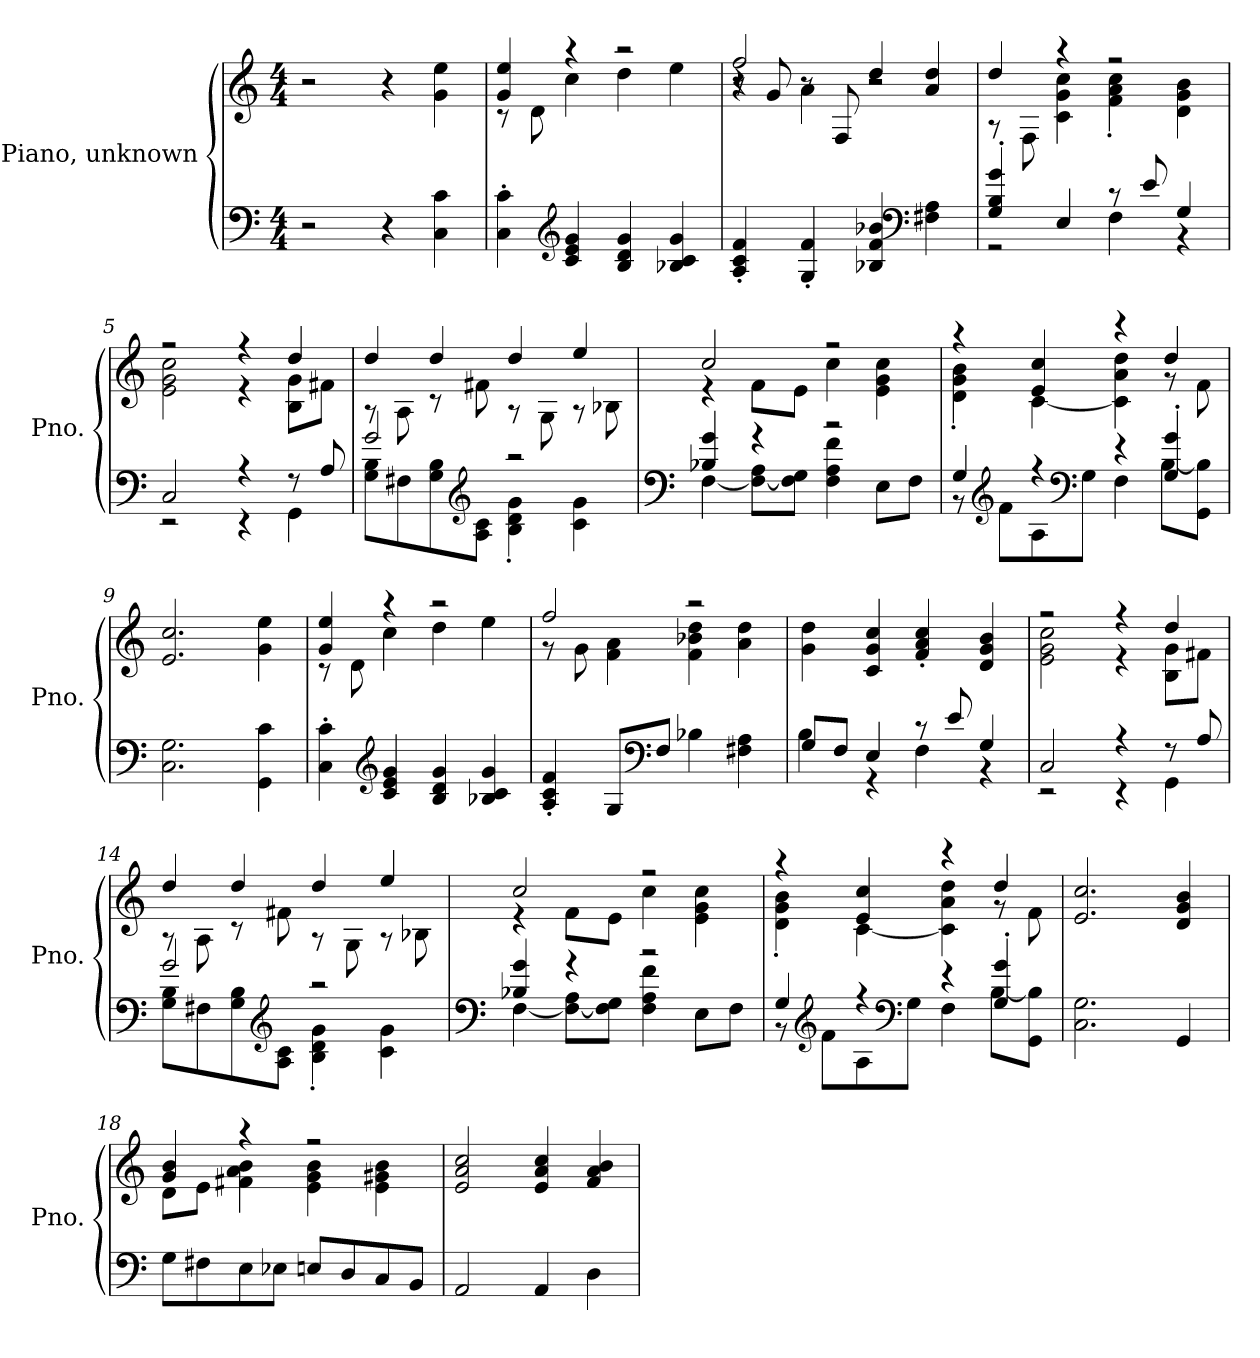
**kern	**kern
*part1	*part1
*staff2	*staff1
*I"Piano, unknown	*
*I'Pno.	*
*clefF4	*clefG2
*k[]	*k[]
*M4/4	*M4/4
*MM120	*MM120
=1	=1
2r	2r
4r	4r
4C\ 4c\	4g\ 4ee\
=2	=2
*	*^
4C\' 4c\'	4g/ 4ee/	8r
.	.	8d\
*clefG2	*	*
4c/ 4e/ 4g/	4r	4cc\
4B/ 4d/ 4g/	2r	4dd\
4B-X/ 4c/ 4g/	.	4ee\
=3	=3	=3
*	*	*^
4A/' 4c/' 4f/'	2ff/	4r	8r
.	.	.	8g/
4G/' 4f/'	.	4a\	8r
.	.	.	8F/
4B-X/ 4f/ 4b-X/	2r	2r	4dd/
*clefF4	*	*	*
4F#X\ 4A\	.	.	4a/ 4dd/
*	*	*v	*v
=4	=4	=4
*^	*	*
4G/' 4B/' 4g/'	2r	4dd/	8r
.	.	.	8F\
4E/	.	4r	4c\ 4g\ 4cc\
8r	4F\	2r	4f\' 4a\' 4cc\'
8e/	.	.	.
4G/	4r	.	4d\ 4g\ 4b\
=5	=5	=5	=5
2C/	2r	2r	2e\ 2g\ 2cc\
4r	4r	4r	4r
8r	4GG\	4dd/	8B\ 8g\L
8A/	.	.	8f#X\J
!!LO:LB:g=z	!!
=6	=6	=6	=6
2g/	8G\ 8B\L	4dd/	8r
.	8F#X\	.	8A\
.	8G\ 8B\	4dd/	8r
*clefG2	*	*	*
.	8A\ 8c\J	.	8f#X\
2r	4B\' 4d\' 4g\'	4dd/	8r
.	.	.	8G\
.	4c\ 4g\	4ee/	8r
.	.	.	8B-X\
=7	=7	=7	=7
*clefF4	*	*	*
4B-X/ 4g/	[4F\	2cc/	4r
4r	8F\_ 8A\L	.	8f\L
.	8F\] 8G\J	.	8e\J
2r	4F\ 4A\ 4f\	2r	4cc\
.	8E\L	.	4e\ 4g\ 4cc\
.	8F\J	.	.
=8	=8	=8	=8
4G/	8r	4r	4d\' 4g\' 4b\'
*clefG2	*	*	*
.	8f\L	.	.
4r	8A\	4e/ 4cc/	[4c\
*clefF4	*	*	*
.	8G\J	.	.
4r	4F\	4r	4c\] 4a\ 4dd\
4G/' 4g/'	[8B\L	4dd/	8r
.	8GG\ 8B\]J	.	8f\
*v	*v	*	*
*	*v	*v
=9	=9
2.C\ 2.G\	2.e/ 2.cc/
4GG\ 4c\	4g\ 4ee\
!!LO:LB:g=z
=10	=10
*	*^
4C\' 4c\'	4g/ 4ee/	8r
.	.	8d\
*clefG2	*	*
4c/ 4e/ 4g/	4r	4cc\
4B/ 4d/ 4g/	2r	4dd\
4B-X/ 4c/ 4g/	.	4ee\
=11	=11	=11
4A/' 4c/' 4f/'	2ff/	8r
.	.	8g\
8G/L	.	4f\ 4a\
*clefF4	*	*
8F/J	.	.
4B-X\	2r	4f\ 4b-X\ 4dd\
4F#X\ 4A\	.	4a\ 4dd\
*	*v	*v
=12	=12
*^	*
8G/L	4B\	4g\ 4dd\
8F/J	.	.
4E/	4r	4c/ 4g/ 4cc/
8r	4F\	4f/' 4a/' 4cc/'
8e/	.	.
4G/	4r	4d/ 4g/ 4b/
=13	=13	=13
*	*	*^
2C/	2r	2r	2e\ 2g\ 2cc\
4r	4r	4r	4r
8r	4GG\	4dd/	8B\ 8g\L
8A/	.	.	8f#X\J
=14	=14	=14	=14
2g/	8G\ 8B\L	4dd/	8r
.	8F#X\	.	8A\
.	8G\ 8B\	4dd/	8r
*clefG2	*	*	*
.	8A\ 8c\J	.	8f#X\
2r	4B\' 4d\' 4g\'	4dd/	8r
.	.	.	8G\
.	4c\ 4g\	4ee/	8r
.	.	.	8B-X\
!!LO:LB:g=z	!!
=15	=15	=15	=15
*clefF4	*	*	*
4B-X/ 4g/	[4F\	2cc/	4r
4r	8F\_ 8A\L	.	8f\L
.	8F\] 8G\J	.	8e\J
2r	4F\ 4A\ 4f\	2r	4cc\
.	8E\L	.	4e\ 4g\ 4cc\
.	8F\J	.	.
=16	=16	=16	=16
4G/	8r	4r	4d\' 4g\' 4b\'
*clefG2	*	*	*
.	8f\L	.	.
4r	8A\	4e/ 4cc/	[4c\
*clefF4	*	*	*
.	8G\J	.	.
4r	4F\	4r	4c\] 4a\ 4dd\
4G/' 4g/'	[8B\L	4dd/	8r
.	8GG\ 8B\]J	.	8f\
*v	*v	*	*
*	*v	*v
=17	=17
2.C\ 2.G\	2.e/ 2.cc/
4GG/	4d/ 4g/ 4b/
=18	=18
*	*^
8G\L	4g/ 4b/	8d\L
8F#X\	.	8e\J
8E\	4r	4f#X\ 4a\ 4b\
8E-X\J	.	.
8En/L	2r	4e\ 4g\ 4b\
8D/	.	.
8C/	.	4e\ 4g#X\ 4b\
8BB/J	.	.
*	*v	*v
=19	=19
2AA/	2e/ 2a/ 2cc/
4AA/	4e/ 4a/ 4cc/
4D\	4f/ 4a/ 4b/
=	=
*-	*-
